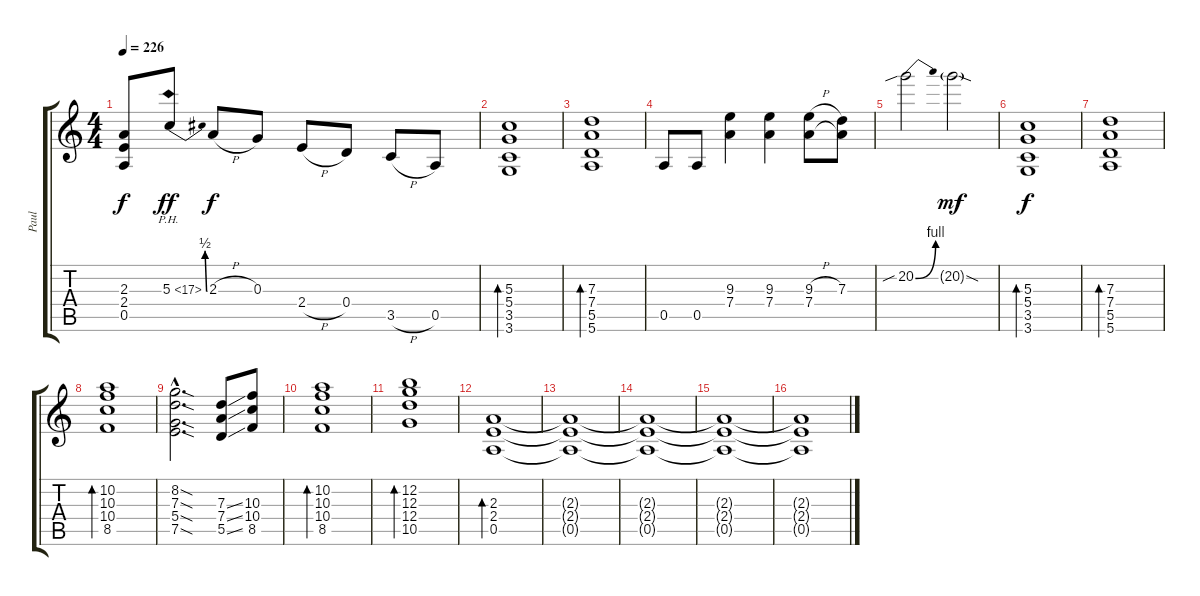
\track ("Paul" "Paul") {instrument overdrivenguitar}
\staff {score tabs}
\tuning (E4 B3 G3 D3 A2 E2) {hide}
\ts (4 4)
\tempo 226
\clef g2
\ks c
(2.3{t} 2.4{t} 0.5{t}).8{dy f} 5.3{be (bend 0 0 60 2) ph 12}.8{dy ff} 2.3{h}.8{dy f} 0.3.8 2.4{h}.8 0.4.8 3.5{h}.8 0.5.8 |
(5.3 5.4 3.5 3.6).1{bd 60} |
(7.3 7.4 5.5 5.6).1{bd 60} |
0.5.8 0.5.8 (9.3 7.4).4 (9.3 7.4).4 (9.3{h} 7.4).8 (7.3 7.4{t}).8 |
20.2{be (bend 0 0 60 4) sib}.2 20.2{sod g}.2{dy mf} |
(5.3 5.4 3.5 3.6).1{bd 60 dy f} |
(7.3 7.4 5.5 5.6).1{bd 60} |
(10.2 10.3 10.4 8.5).1{bd 60} |
(8.2{sod hac} 7.3{sod hac} 5.4{sod hac} 7.5{sod hac}).2{d} (7.3{ss} 7.4{ss} 5.5{ss}).8 (10.3 10.4 8.5).8 |
(10.2 10.3 10.4 8.5).1{bd 60} |
(12.2 12.3 12.4 10.5).1{bd 60} |
(2.3 2.4 0.5).1{bd 60} |
(2.3{t} 2.4{t} 0.5{t}).1 |
(2.3{t} 2.4{t} 0.5{t}).1 |
(2.3{t} 2.4{t} 0.5{t}).1 |
(2.3{t} 2.4{t} 0.5{t}).1
